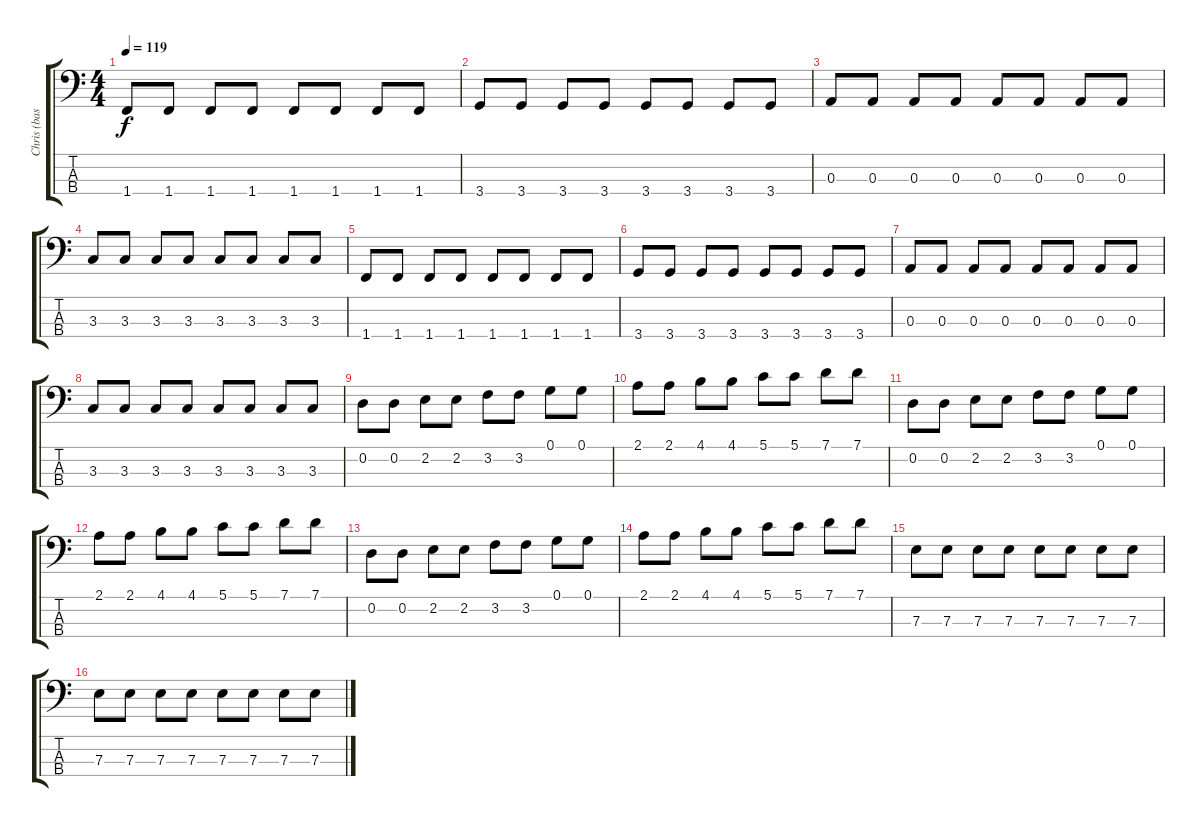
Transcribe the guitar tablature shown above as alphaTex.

\track ("Chris (bass)" "Chris (bas") {instrument electricbassfinger}
\staff {score tabs}
\tuning (G2 D2 A1 E1) {hide}
\ts (4 4)
\tempo 119
\clef f4
\ks c
1.4.8{dy f} 1.4.8 1.4.8 1.4.8 1.4.8 1.4.8 1.4.8 1.4.8 |
3.4.8 3.4.8 3.4.8 3.4.8 3.4.8 3.4.8 3.4.8 3.4.8 |
0.3.8 0.3.8 0.3.8 0.3.8 0.3.8 0.3.8 0.3.8 0.3.8 |
3.3.8 3.3.8 3.3.8 3.3.8 3.3.8 3.3.8 3.3.8 3.3.8 |
1.4.8 1.4.8 1.4.8 1.4.8 1.4.8 1.4.8 1.4.8 1.4.8 |
3.4.8 3.4.8 3.4.8 3.4.8 3.4.8 3.4.8 3.4.8 3.4.8 |
0.3.8 0.3.8 0.3.8 0.3.8 0.3.8 0.3.8 0.3.8 0.3.8 |
3.3.8 3.3.8 3.3.8 3.3.8 3.3.8 3.3.8 3.3.8 3.3.8 |
0.2.8 0.2.8 2.2.8 2.2.8 3.2.8 3.2.8 0.1.8 0.1.8 |
2.1.8 2.1.8 4.1.8 4.1.8 5.1.8 5.1.8 7.1.8 7.1.8 |
0.2.8 0.2.8 2.2.8 2.2.8 3.2.8 3.2.8 0.1.8 0.1.8 |
2.1.8 2.1.8 4.1.8 4.1.8 5.1.8 5.1.8 7.1.8 7.1.8 |
0.2.8 0.2.8 2.2.8 2.2.8 3.2.8 3.2.8 0.1.8 0.1.8 |
2.1.8 2.1.8 4.1.8 4.1.8 5.1.8 5.1.8 7.1.8 7.1.8 |
7.3.8 7.3.8 7.3.8 7.3.8 7.3.8 7.3.8 7.3.8 7.3.8 |
7.3.8 7.3.8 7.3.8 7.3.8 7.3.8 7.3.8 7.3.8 7.3.8
